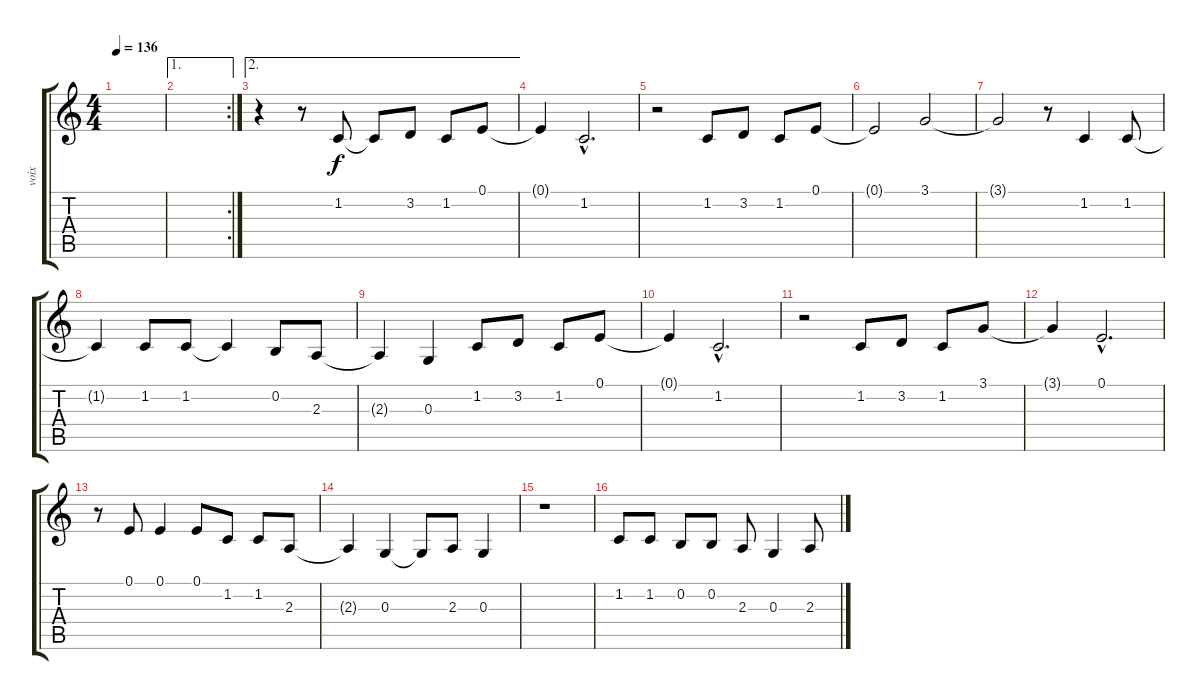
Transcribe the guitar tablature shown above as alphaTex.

\track ("voix" "voix") {instrument lead2sawtooth}
\staff {score tabs}
\tuning (E4 B3 G3 D3 A2 E2) {hide}
\ts (4 4)
\tempo 136
\clef g2
\ks c
|
\ae 1
\rc 2
|
\ae 2
r.4 r.8 1.2.8 1.2{t}.8 3.2.8 1.2.8 0.1.8 |
0.1{t}.4 1.2{hac}.2{d} |
r.2 1.2.8 3.2.8 1.2.8 0.1.8 |
0.1{t}.2 3.1.2 |
3.1{t}.2 r.8 1.2.4 1.2.8 |
1.2{t}.4 1.2.8 1.2.8 1.2{t}.4 0.2.8 2.3.8 |
2.3{t}.4 0.3.4 1.2.8 3.2.8 1.2.8 0.1.8 |
0.1{t}.4 1.2{hac}.2{d} |
r.2 1.2.8 3.2.8 1.2.8 3.1.8 |
3.1{t}.4 0.1{hac}.2{d} |
r.8 0.1.8 0.1.4 0.1.8 1.2.8 1.2.8 2.3.8 |
2.3{t}.4 0.3.4 0.3{t}.8 2.3.8 0.3.4 |
r.1 |
1.2.8 1.2.8 0.2.8 0.2.8 2.3.8 0.3.4 2.3.8
